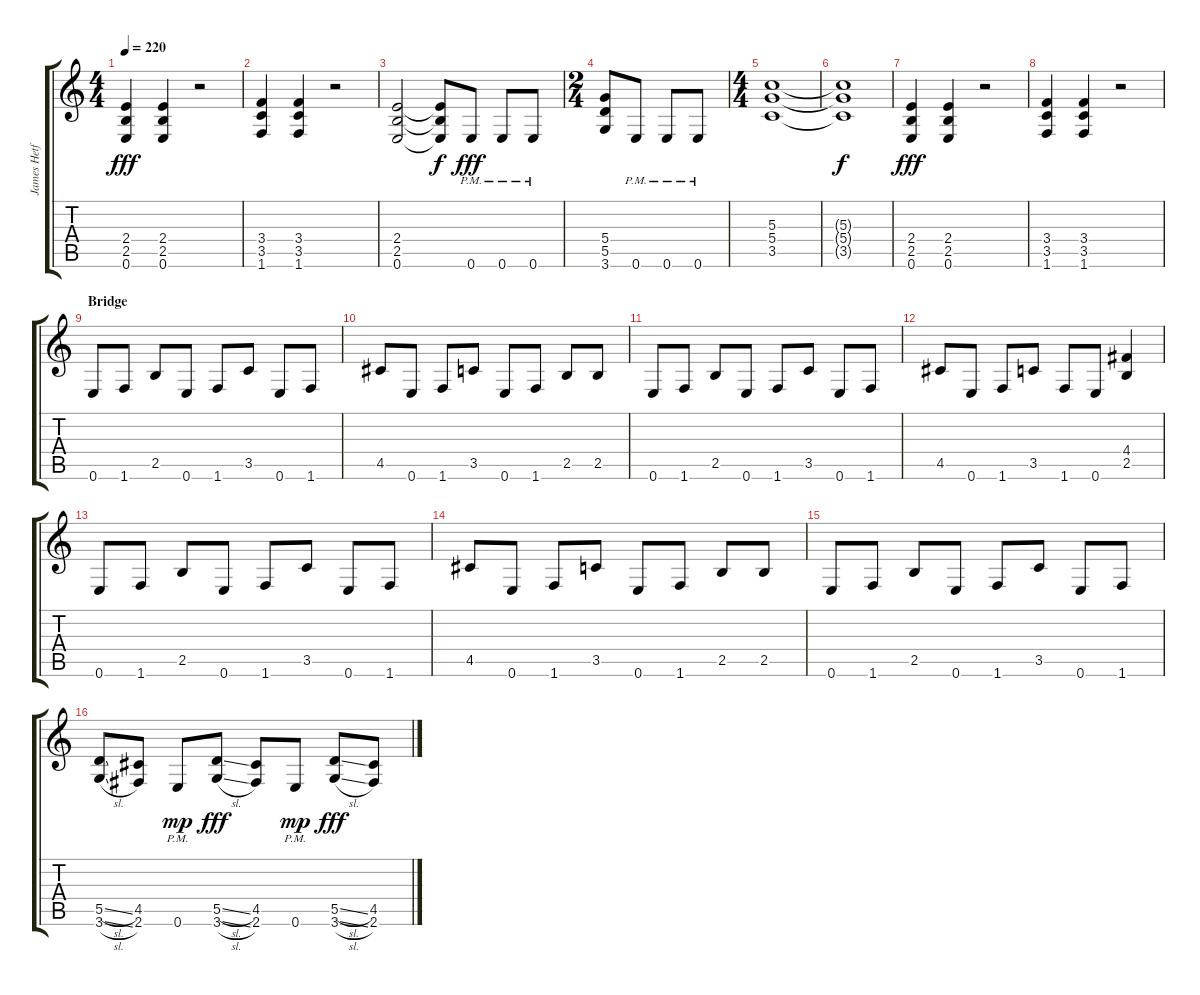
\track ("James Hetfield" "James Hetf") {instrument distortionguitar}
\staff {score tabs}
\tuning (E4 B3 G3 D3 A2 E2) {hide}
\ts (4 4)
\tempo 220
\clef g2
\ks c
(2.4 2.5 0.6).4{dy fff} (2.4 2.5 0.6).4 r.2 |
(3.4 3.5 1.6).4 (3.4 3.5 1.6).4 r.2 |
(2.4 2.5 0.6).2 (2.4{t} 2.5{t} 0.6{t}).8{dy f} 0.6{pm}.8{dy fff} 0.6{pm}.8 0.6{pm}.8 |
\ts (2 4)
(5.4 5.5 3.6).8 0.6{pm}.8 0.6{pm}.8 0.6{pm}.8 |
\ts (4 4)
(5.3 5.4 3.5).1 |
(5.3{t} 5.4{t} 3.5{t}).1{dy f} |
(2.4 2.5 0.6).4{dy fff} (2.4 2.5 0.6).4 r.2 |
(3.4 3.5 1.6).4 (3.4 3.5 1.6).4 r.2 |
\section ("" "Bridge")
0.6.8 1.6.8 2.5.8 0.6.8 1.6.8 3.5.8 0.6.8 1.6.8 |
4.5.8 0.6.8 1.6.8 3.5.8 0.6.8 1.6.8 2.5.8 2.5.8 |
0.6.8 1.6.8 2.5.8 0.6.8 1.6.8 3.5.8 0.6.8 1.6.8 |
4.5.8 0.6.8 1.6.8 3.5.8 1.6.8 0.6.8 (4.4 2.5).4 |
0.6.8 1.6.8 2.5.8 0.6.8 1.6.8 3.5.8 0.6.8 1.6.8 |
4.5.8 0.6.8 1.6.8 3.5.8 0.6.8 1.6.8 2.5.8 2.5.8 |
0.6.8 1.6.8 2.5.8 0.6.8 1.6.8 3.5.8 0.6.8 1.6.8 |
(5.5{sl} 3.6{sl}).8 (4.5 2.6).8 0.6{pm}.8{dy mp} (5.5{sl} 3.6{sl}).8{dy fff} (4.5 2.6).8 0.6{pm}.8{dy mp} (5.5{sl} 3.6{sl}).8{dy fff} (4.5 2.6).8
